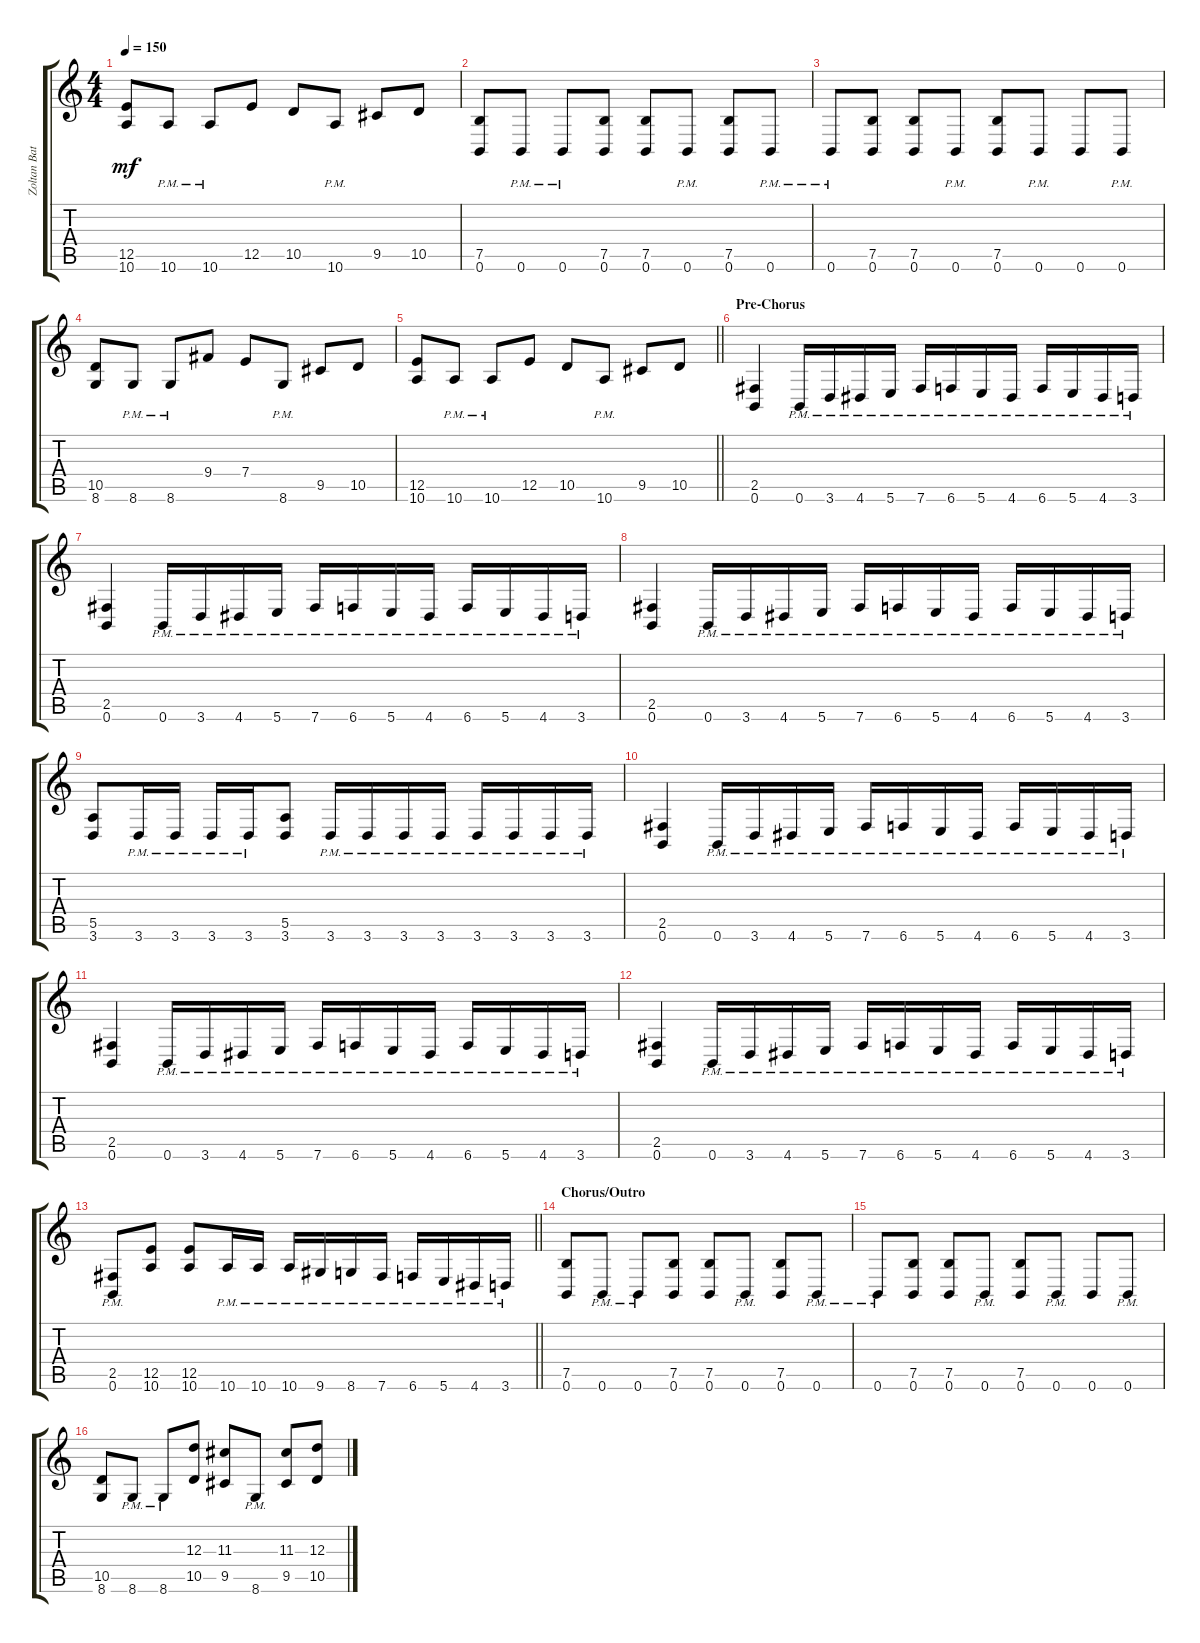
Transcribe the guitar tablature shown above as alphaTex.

\track ("Zoltan Bathory – Rhythm Guitar" "Zoltan Bat") {instrument distortionguitar}
\staff {score tabs}
\tuning (B3 Gb3 D3 A2 E2 B1) {hide}
\ts (4 4)
\tempo 150
\clef g2
\ks c
(12.5 10.6).8{dy mf} 10.6{pm}.8 10.6{pm}.8 12.5.8 10.5.8 10.6{pm}.8 9.5.8 10.5.8 |
(7.5 0.6).8 0.6{pm}.8 0.6{pm}.8 (7.5 0.6).8 (7.5 0.6).8 0.6{pm}.8 (7.5 0.6).8 0.6{pm}.8 |
0.6{pm}.8 (7.5 0.6).8 (7.5 0.6).8 0.6{pm}.8 (7.5 0.6).8 0.6{pm}.8 0.6.8 0.6{pm}.8 |
(10.5 8.6).8 8.6{pm}.8 8.6{pm}.8 9.4.8 7.4.8 8.6{pm}.8 9.5.8 10.5.8 |
\barLineRight lightlight
(12.5 10.6).8 10.6{pm}.8 10.6{pm}.8 12.5.8 10.5.8 10.6{pm}.8 9.5.8 10.5.8 |
\section ("" "Pre-Chorus")
(2.5 0.6).4 0.6{pm}.16 3.6{pm}.16 4.6{pm}.16 5.6{pm}.16 7.6{pm}.16 6.6{pm}.16 5.6{pm}.16 4.6{pm}.16 6.6{pm}.16 5.6{pm}.16 4.6{pm}.16 3.6{pm}.16 |
(2.5 0.6).4 0.6{pm}.16 3.6{pm}.16 4.6{pm}.16 5.6{pm}.16 7.6{pm}.16 6.6{pm}.16 5.6{pm}.16 4.6{pm}.16 6.6{pm}.16 5.6{pm}.16 4.6{pm}.16 3.6{pm}.16 |
(2.5 0.6).4 0.6{pm}.16 3.6{pm}.16 4.6{pm}.16 5.6{pm}.16 7.6{pm}.16 6.6{pm}.16 5.6{pm}.16 4.6{pm}.16 6.6{pm}.16 5.6{pm}.16 4.6{pm}.16 3.6{pm}.16 |
(5.5 3.6).8 3.6{pm}.16 3.6{pm}.16 3.6{pm}.16 3.6{pm}.16 (5.5 3.6).8 3.6{pm}.16 3.6{pm}.16 3.6{pm}.16 3.6{pm}.16 3.6{pm}.16 3.6{pm}.16 3.6{pm}.16 3.6{pm}.16 |
(2.5 0.6).4 0.6{pm}.16 3.6{pm}.16 4.6{pm}.16 5.6{pm}.16 7.6{pm}.16 6.6{pm}.16 5.6{pm}.16 4.6{pm}.16 6.6{pm}.16 5.6{pm}.16 4.6{pm}.16 3.6{pm}.16 |
(2.5 0.6).4 0.6{pm}.16 3.6{pm}.16 4.6{pm}.16 5.6{pm}.16 7.6{pm}.16 6.6{pm}.16 5.6{pm}.16 4.6{pm}.16 6.6{pm}.16 5.6{pm}.16 4.6{pm}.16 3.6{pm}.16 |
(2.5 0.6).4 0.6{pm}.16 3.6{pm}.16 4.6{pm}.16 5.6{pm}.16 7.6{pm}.16 6.6{pm}.16 5.6{pm}.16 4.6{pm}.16 6.6{pm}.16 5.6{pm}.16 4.6{pm}.16 3.6{pm}.16 |
\barLineRight lightlight
(2.5{pm} 0.6{pm}).8 (12.5 10.6).8 (12.5 10.6).8 10.6{pm}.16 10.6{pm}.16 10.6{pm}.16 9.6{pm}.16 8.6{pm}.16 7.6{pm}.16 6.6{pm}.16 5.6{pm}.16 4.6{pm}.16 3.6{pm}.16 |
\section ("" "Chorus/Outro")
(7.5 0.6).8 0.6{pm}.8 0.6{pm}.8 (7.5 0.6).8 (7.5 0.6).8 0.6{pm}.8 (7.5 0.6).8 0.6{pm}.8 |
0.6{pm}.8 (7.5 0.6).8 (7.5 0.6).8 0.6{pm}.8 (7.5 0.6).8 0.6{pm}.8 0.6.8 0.6{pm}.8 |
(10.5 8.6).8 8.6{pm}.8 8.6{pm}.8 (12.3 10.5).8 (11.3 9.5).8 8.6{pm}.8 (11.3 9.5).8 (12.3 10.5).8
